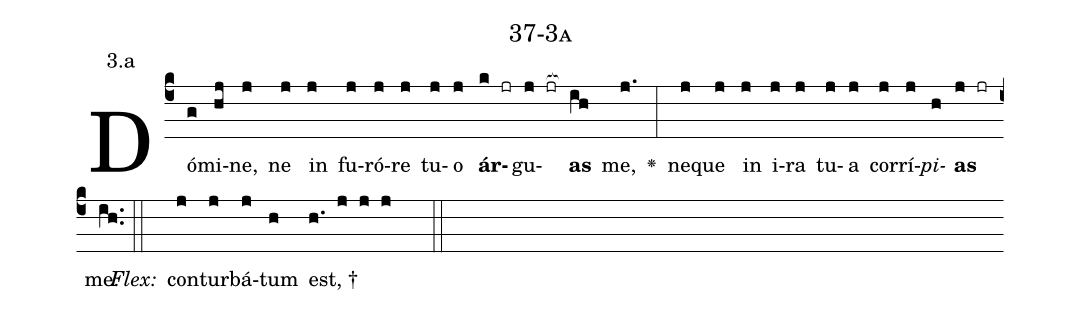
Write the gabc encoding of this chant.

name: 37-3a;
annotation: 3.a;
%%
(c4)Dó(g)mi(hj)ne,(j) ne(j) in(j) fu(j)ró(j)re(j) tu(j)o(j) <b>ár</b>(k jr)gu(j jr[ocb:1{])<b>as</b>(ih[ocb:0}]) me,(j.) <v>\greheightstar</v>(:) ne(j)que(j) in(j) i(j)ra(j) tu(j)a(j) cor(j)rí(j)<i>pi</i>(h)<b>as</b>(j jr) me.(ih..) (::)
<i>Flex:</i>()  con(j)tur(j)bá(j)tum(h) est, †(h. j j j  ::)

%E(j) u(j) o(j) u(h) a(j) e.(ih..) (::)
